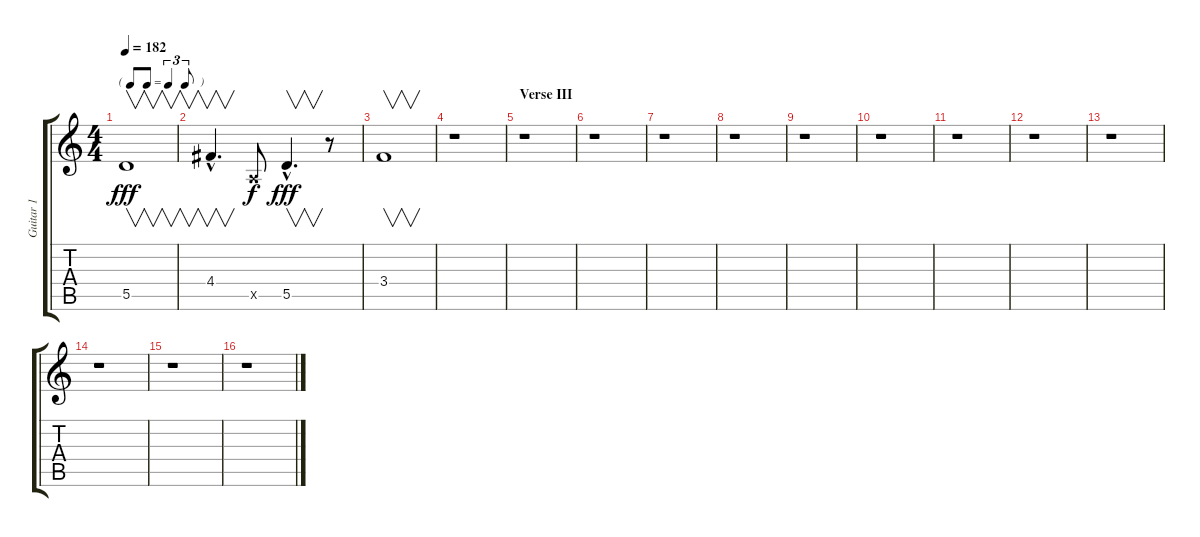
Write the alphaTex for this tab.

\track ("Guitar 1" "Guitar 1") {instrument distortionguitar}
\staff {score tabs}
\tuning (E4 B3 G3 D3 A2 E2) {hide}
\ts (4 4)
\tf triplet8th
\tempo 182
\clef g2
\ks c
5.5.1{v dy fff} |
4.4{hac}.4{v d} 0.5{x}.8{dy f} 5.5{hac}.4{v d dy fff} r.8 |
3.4.1{v} |
r.1 |
\section ("" "Verse III")
r.1 |
r.1 |
r.1 |
r.1 |
r.1 |
r.1 |
r.1 |
r.1 |
r.1 |
r.1 |
r.1 |
r.1
